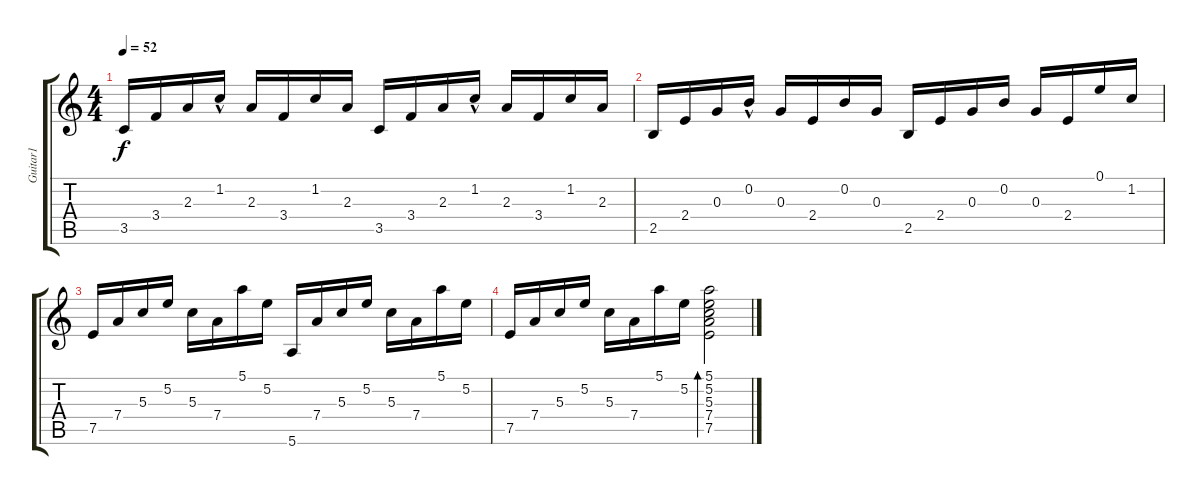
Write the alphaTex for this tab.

\track ("Guitar1" "Guitar1") {instrument acousticguitarsteel}
\staff {score tabs}
\tuning (E4 B3 G3 D3 A2 E2) {hide}
\ts (4 4)
\tempo 52
\clef g2
\ks c
3.5.16{dy f} 3.4.16 2.3.16 1.2{hac}.16 2.3.16 3.4.16 1.2.16 2.3.16 3.5.16 3.4.16 2.3.16 1.2{hac}.16 2.3.16 3.4.16 1.2.16 2.3.16 |
2.5.16 2.4.16 0.3.16 0.2{hac}.16 0.3.16 2.4.16 0.2.16 0.3.16 2.5.16 2.4.16 0.3.16 0.2.16 0.3.16 2.4.16 0.1.16 1.2.16 |
7.5.16 7.4.16 5.3.16 5.2.16 5.3.16 7.4.16 5.1.16 5.2.16 5.6.16 7.4.16 5.3.16 5.2.16 5.3.16 7.4.16 5.1.16 5.2.16 |
7.5.16 7.4.16 5.3.16 5.2.16 5.3.16 7.4.16 5.1.16 5.2.16 (5.1 5.2 5.3 7.4 7.5).2{bd 60}
